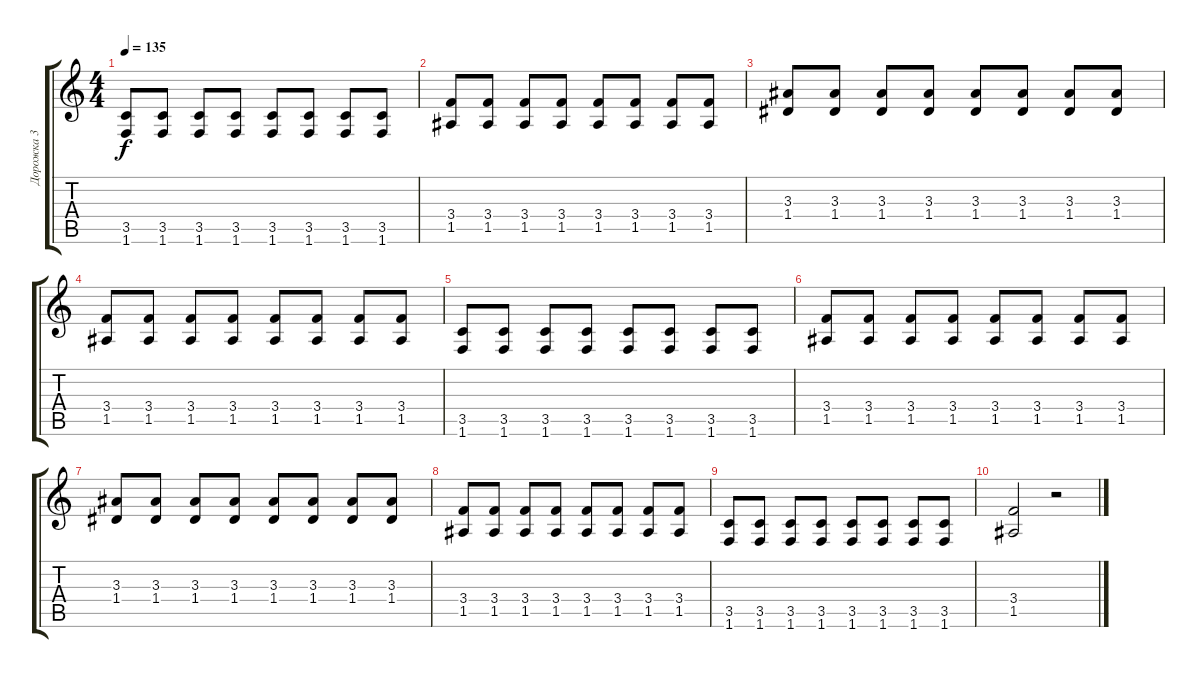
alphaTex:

\track ("Дорожка 3" "Дорожка 3") {instrument distortionguitar}
\staff {score tabs}
\tuning (E4 B3 G3 D3 A2 E2) {hide}
\ts (4 4)
\tempo 135
\clef g2
\ks c
(3.5 1.6).8{dy f} (3.5 1.6).8 (3.5 1.6).8 (3.5 1.6).8 (3.5 1.6).8 (3.5 1.6).8 (3.5 1.6).8 (3.5 1.6).8 |
(3.4 1.5).8 (3.4 1.5).8 (3.4 1.5).8 (3.4 1.5).8 (3.4 1.5).8 (3.4 1.5).8 (3.4 1.5).8 (3.4 1.5).8 |
(3.3 1.4).8 (3.3 1.4).8 (3.3 1.4).8 (3.3 1.4).8 (3.3 1.4).8 (3.3 1.4).8 (3.3 1.4).8 (3.3 1.4).8 |
(3.4 1.5).8 (3.4 1.5).8 (3.4 1.5).8 (3.4 1.5).8 (3.4 1.5).8 (3.4 1.5).8 (3.4 1.5).8 (3.4 1.5).8 |
(3.5 1.6).8 (3.5 1.6).8 (3.5 1.6).8 (3.5 1.6).8 (3.5 1.6).8 (3.5 1.6).8 (3.5 1.6).8 (3.5 1.6).8 |
(3.4 1.5).8 (3.4 1.5).8 (3.4 1.5).8 (3.4 1.5).8 (3.4 1.5).8 (3.4 1.5).8 (3.4 1.5).8 (3.4 1.5).8 |
(3.3 1.4).8 (3.3 1.4).8 (3.3 1.4).8 (3.3 1.4).8 (3.3 1.4).8 (3.3 1.4).8 (3.3 1.4).8 (3.3 1.4).8 |
(3.4 1.5).8 (3.4 1.5).8 (3.4 1.5).8 (3.4 1.5).8 (3.4 1.5).8 (3.4 1.5).8 (3.4 1.5).8 (3.4 1.5).8 |
(3.5 1.6).8 (3.5 1.6).8 (3.5 1.6).8 (3.5 1.6).8 (3.5 1.6).8 (3.5 1.6).8 (3.5 1.6).8 (3.5 1.6).8 |
(3.4 1.5).2 r.2
